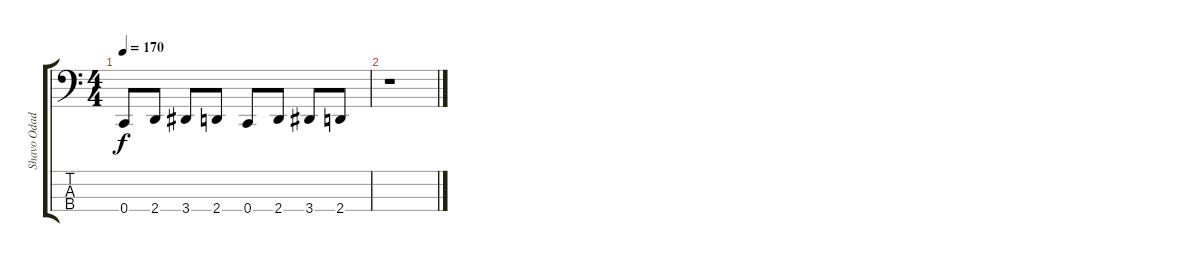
\track ("Shavo Odadjian" "Shavo Odad") {instrument electricbassfinger}
\staff {score tabs}
\tuning (F2 C2 G1 C1) {hide}
\ts (4 4)
\tempo 170
\clef f4
\ks c
0.4.8{dy f} 2.4.8 3.4.8 2.4.8 0.4.8 2.4.8 3.4.8 2.4.8 |
r.1
